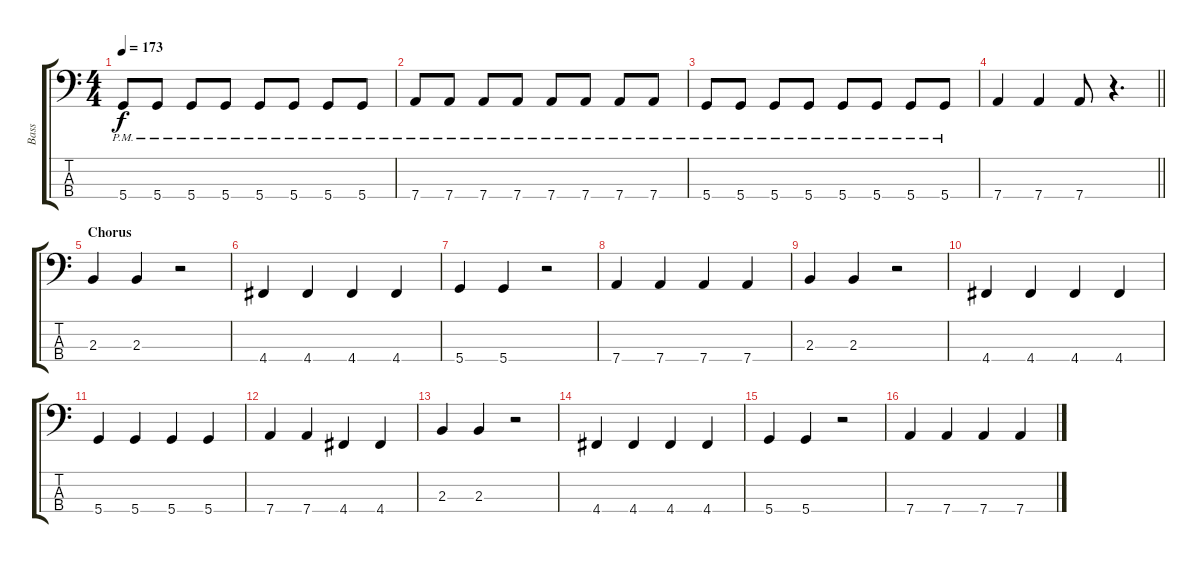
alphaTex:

\track ("Bass" "Bass") {instrument electricbassfinger}
\staff {score tabs}
\tuning (G2 D2 A1 D1) {hide}
\ts (4 4)
\tempo 173
\clef f4
\ks c
5.4{pm}.8{dy f} 5.4{pm}.8 5.4{pm}.8 5.4{pm}.8 5.4{pm}.8 5.4{pm}.8 5.4{pm}.8 5.4{pm}.8 |
7.4{pm}.8 7.4{pm}.8 7.4{pm}.8 7.4{pm}.8 7.4{pm}.8 7.4{pm}.8 7.4{pm}.8 7.4{pm}.8 |
5.4{pm}.8 5.4{pm}.8 5.4{pm}.8 5.4{pm}.8 5.4{pm}.8 5.4{pm}.8 5.4{pm}.8 5.4{pm}.8 |
\barLineRight lightlight
7.4.4 7.4.4 7.4.8 r.4{d} |
\section ("" "Chorus")
2.3.4 2.3.4 r.2 |
4.4.4 4.4.4 4.4.4 4.4.4 |
5.4.4 5.4.4 r.2 |
7.4.4 7.4.4 7.4.4 7.4.4 |
2.3.4 2.3.4 r.2 |
4.4.4 4.4.4 4.4.4 4.4.4 |
5.4.4 5.4.4 5.4.4 5.4.4 |
7.4.4 7.4.4 4.4.4 4.4.4 |
2.3.4 2.3.4 r.2 |
4.4.4 4.4.4 4.4.4 4.4.4 |
5.4.4 5.4.4 r.2 |
7.4.4 7.4.4 7.4.4 7.4.4
